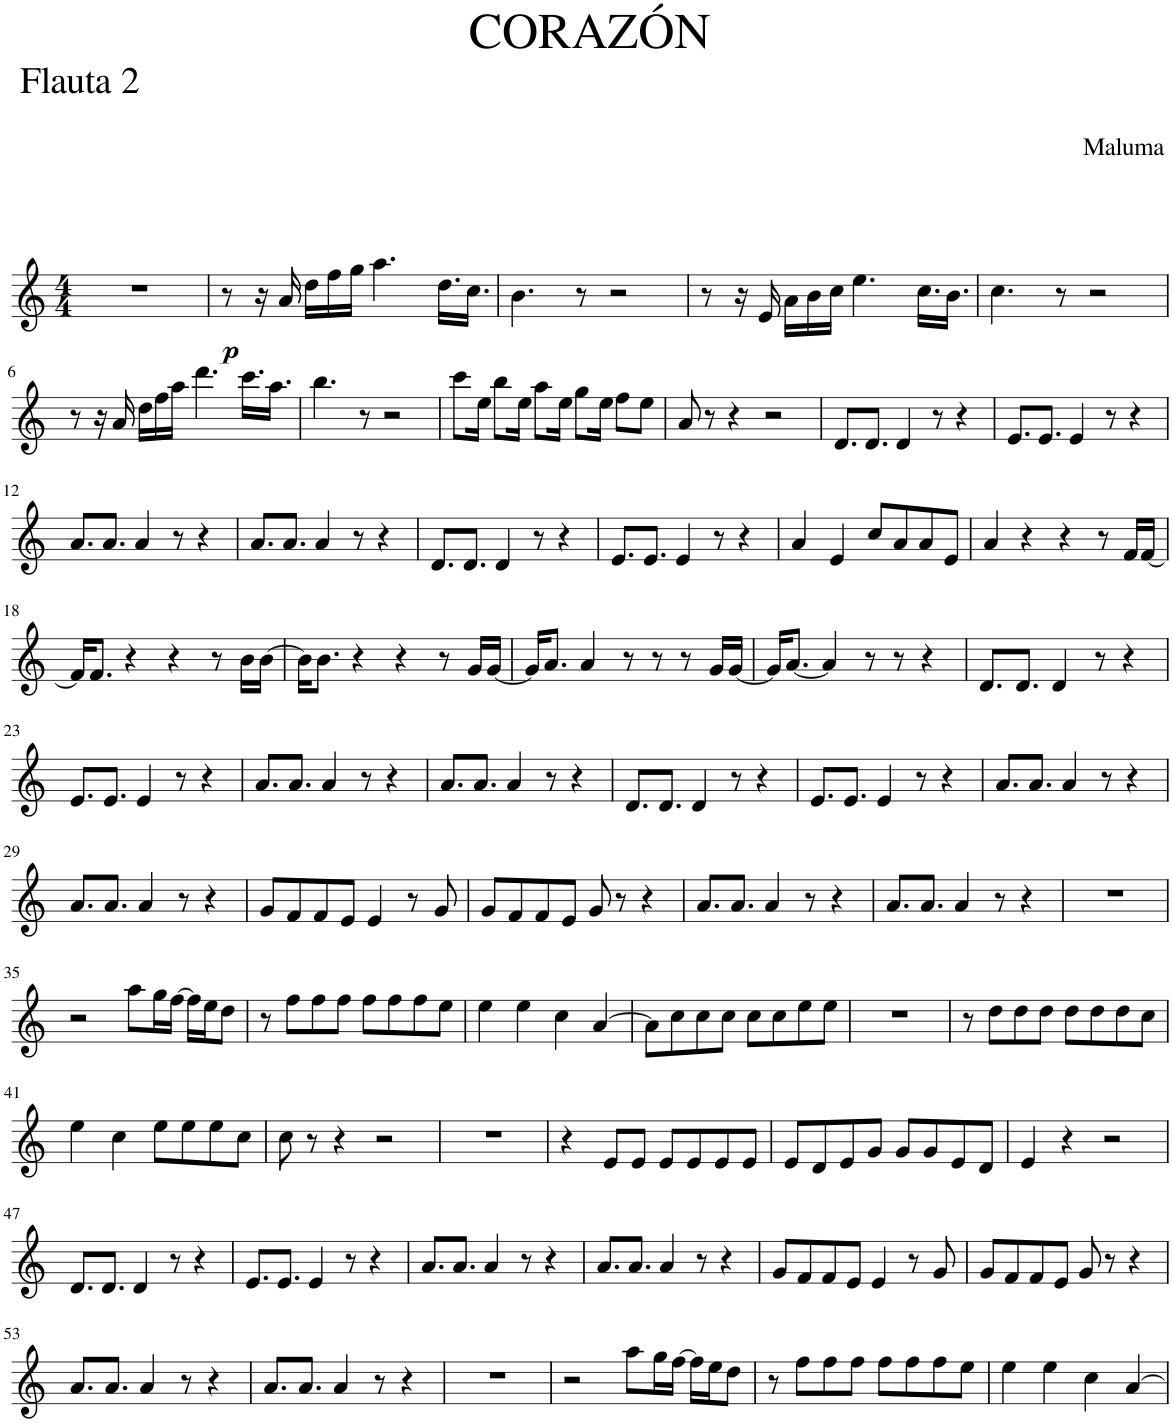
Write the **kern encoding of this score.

**kern	**dynam
*part1	*part1
*staff1	*staff1
*I"Flauta 2	*
*I'Fl.2	*
*clefG2	*
*k[]	*
*M4/4	*
=1	=1
1r	.
=2	=2
!	!LO:DY:b
8r	p
16r	.
16a/	.
16dd\LL	.
16ff\	.
16gg\JJ	.
4.aa\	.
16.dd\LL	.
16.cc\JJ	.
=3	=3
4.b\	.
8r	.
2r	.
=4	=4
8r	.
16r	.
16e/	.
16a\LL	.
16b\	.
16cc\JJ	.
4.ee\	.
16.cc\LL	.
16.b\JJ	.
=5	=5
4.cc\	.
8r	.
2r	.
!!LO:LB:g=z
=6	=6
8r	.
16r	.
16a/	.
16dd\LL	.
16ff\	.
16aa\JJ	.
4.ddd\	.
16.ccc\LL	.
16.aa\JJ	.
=7	=7
4.bb\	.
8r	.
2r	.
=8	=8
8ccc\L	.
16ee\Jk	.
8bb\L	.
16ee\Jk	.
8aa\L	.
16ee\JL	.
8gg\L	.
16ee\Jk	.
8ff\L	.
8ee\J	.
=9	=9
8a/	.
8r	.
4r	.
2r	.
=10	=10
8.d/L	.
8.d/J	.
4d/	.
8r	.
4r	.
=11	=11
8.e/L	.
8.e/J	.
4e/	.
8r	.
4r	.
!!LO:LB:g=z
=12	=12
8.a/L	.
8.a/J	.
4a/	.
8r	.
4r	.
=13	=13
8.a/L	.
8.a/J	.
4a/	.
8r	.
4r	.
=14	=14
8.d/L	.
8.d/J	.
4d/	.
8r	.
4r	.
=15	=15
8.e/L	.
8.e/J	.
4e/	.
8r	.
4r	.
=16	=16
4a/	.
4e/	.
8cc/L	.
8a/	.
8a/	.
8e/J	.
=17	=17
4a/	.
4r	.
4r	.
8r	.
16f/LL	.
[16f/JJ	.
!!LO:LB:g=z
=18	=18
16f/KL]	.
8.f/J	.
4r	.
4r	.
8r	.
16b\LL	.
[16b\JJ	.
=19	=19
16b\KL]	.
8.b\J	.
4r	.
4r	.
8r	.
16g/LL	.
[16g/JJ	.
=20	=20
16g/KL]	.
8.a/J	.
4a/	.
8r	.
8r	.
8r	.
16g/LL	.
[16g/JJ	.
=21	=21
16g/KL]	.
[8.a/J	.
4a/]	.
8r	.
8r	.
4r	.
=22	=22
8.d/L	.
8.d/J	.
4d/	.
8r	.
4r	.
!!LO:LB:g=z
=23	=23
8.e/L	.
8.e/J	.
4e/	.
8r	.
4r	.
=24	=24
8.a/L	.
8.a/J	.
4a/	.
8r	.
4r	.
=25	=25
8.a/L	.
8.a/J	.
4a/	.
8r	.
4r	.
=26	=26
8.d/L	.
8.d/J	.
4d/	.
8r	.
4r	.
=27	=27
8.e/L	.
8.e/J	.
4e/	.
8r	.
4r	.
=28	=28
8.a/L	.
8.a/J	.
4a/	.
8r	.
4r	.
!!LO:LB:g=z
=29	=29
8.a/L	.
8.a/J	.
4a/	.
8r	.
4r	.
=30	=30
8g/L	.
8f/	.
8f/	.
8e/J	.
4e/	.
8r	.
8g/	.
=31	=31
8g/L	.
8f/	.
8f/	.
8e/J	.
8g/	.
8r	.
4r	.
=32	=32
8.a/L	.
8.a/J	.
4a/	.
8r	.
4r	.
=33	=33
8.a/L	.
8.a/J	.
4a/	.
8r	.
4r	.
=34	=34
1r	.
!!LO:LB:g=z
=35	=35
2r	.
8aa\L	.
16gg\L	.
[16ff\JJ	.
16ff\LL]	.
16ee\J	.
8dd\J	.
=36	=36
8r	.
8ff\L	.
8ff\	.
8ff\J	.
8ff\L	.
8ff\	.
8ff\	.
8ee\J	.
=37	=37
4ee\	.
4ee\	.
4cc\	.
[4a/	.
=38	=38
8a\L]	.
8cc\	.
8cc\	.
8cc\J	.
8cc\L	.
8cc\	.
8ee\	.
8ee\J	.
=39	=39
1r	.
=40	=40
8r	.
8dd\L	.
8dd\	.
8dd\J	.
8dd\L	.
8dd\	.
8dd\	.
8cc\J	.
!!LO:LB:g=z
=41	=41
4ee\	.
4cc\	.
8ee\L	.
8ee\	.
8ee\	.
8cc\J	.
=42	=42
8cc\	.
8r	.
4r	.
2r	.
=43	=43
1r	.
=44	=44
4r	.
8e/L	.
8e/J	.
8e/L	.
8e/	.
8e/	.
8e/J	.
=45	=45
8e/L	.
8d/	.
8e/	.
8g/J	.
8g/L	.
8g/	.
8e/	.
8d/J	.
=46	=46
4e/	.
4r	.
2r	.
!!LO:LB:g=z
=47	=47
8.d/L	.
8.d/J	.
4d/	.
8r	.
4r	.
=48	=48
8.e/L	.
8.e/J	.
4e/	.
8r	.
4r	.
=49	=49
8.a/L	.
8.a/J	.
4a/	.
8r	.
4r	.
=50	=50
8.a/L	.
8.a/J	.
4a/	.
8r	.
4r	.
=51	=51
8g/L	.
8f/	.
8f/	.
8e/J	.
4e/	.
8r	.
8g/	.
=52	=52
8g/L	.
8f/	.
8f/	.
8e/J	.
8g/	.
8r	.
4r	.
!!LO:LB:g=z
=53	=53
8.a/L	.
8.a/J	.
4a/	.
8r	.
4r	.
=54	=54
8.a/L	.
8.a/J	.
4a/	.
8r	.
4r	.
=55	=55
1r	.
=56	=56
2r	.
8aa\L	.
16gg\L	.
[16ff\JJ	.
16ff\LL]	.
16ee\J	.
8dd\J	.
=57	=57
8r	.
8ff\L	.
8ff\	.
8ff\J	.
8ff\L	.
8ff\	.
8ff\	.
8ee\J	.
=58	=58
4ee\	.
4ee\	.
4cc\	.
[4a/	.
=	=
*-	*-
